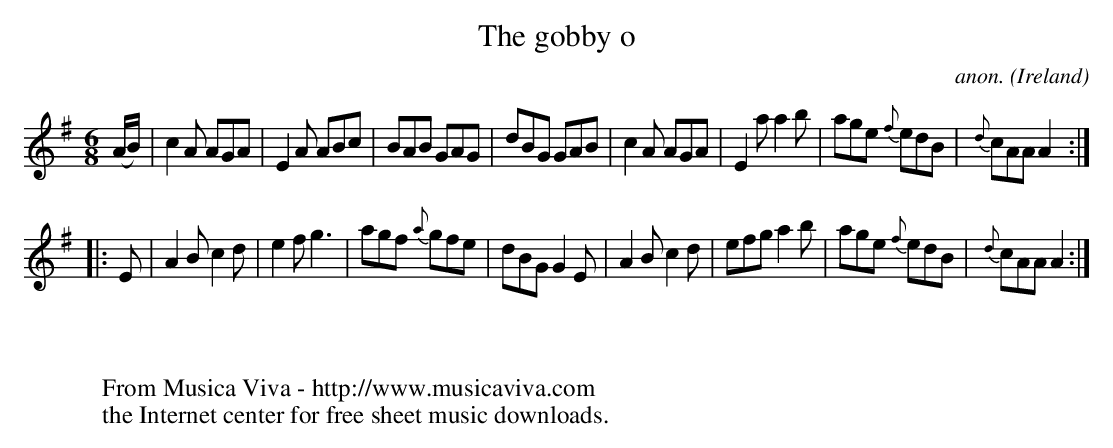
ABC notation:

X:1
T:The gobby o
C:anon.
O:Ireland
M:6/8
L:1/8
K:Ador
(A/B/)|c2A AGA|E2A ABc|BAB GAG|dBG GAB|c2A AGA|E2a a2b|age {f}edB|{d}cAA A2:|
|:E|A2B c2d|e2f g3|agf {a}gfe|dBG G2E|A2B c2d|efg a2b|age {f}edB|{d}cAA A2:|
W:
W:
W: From Musica Viva - http://www.musicaviva.com
W: the Internet center for free sheet music downloads.
